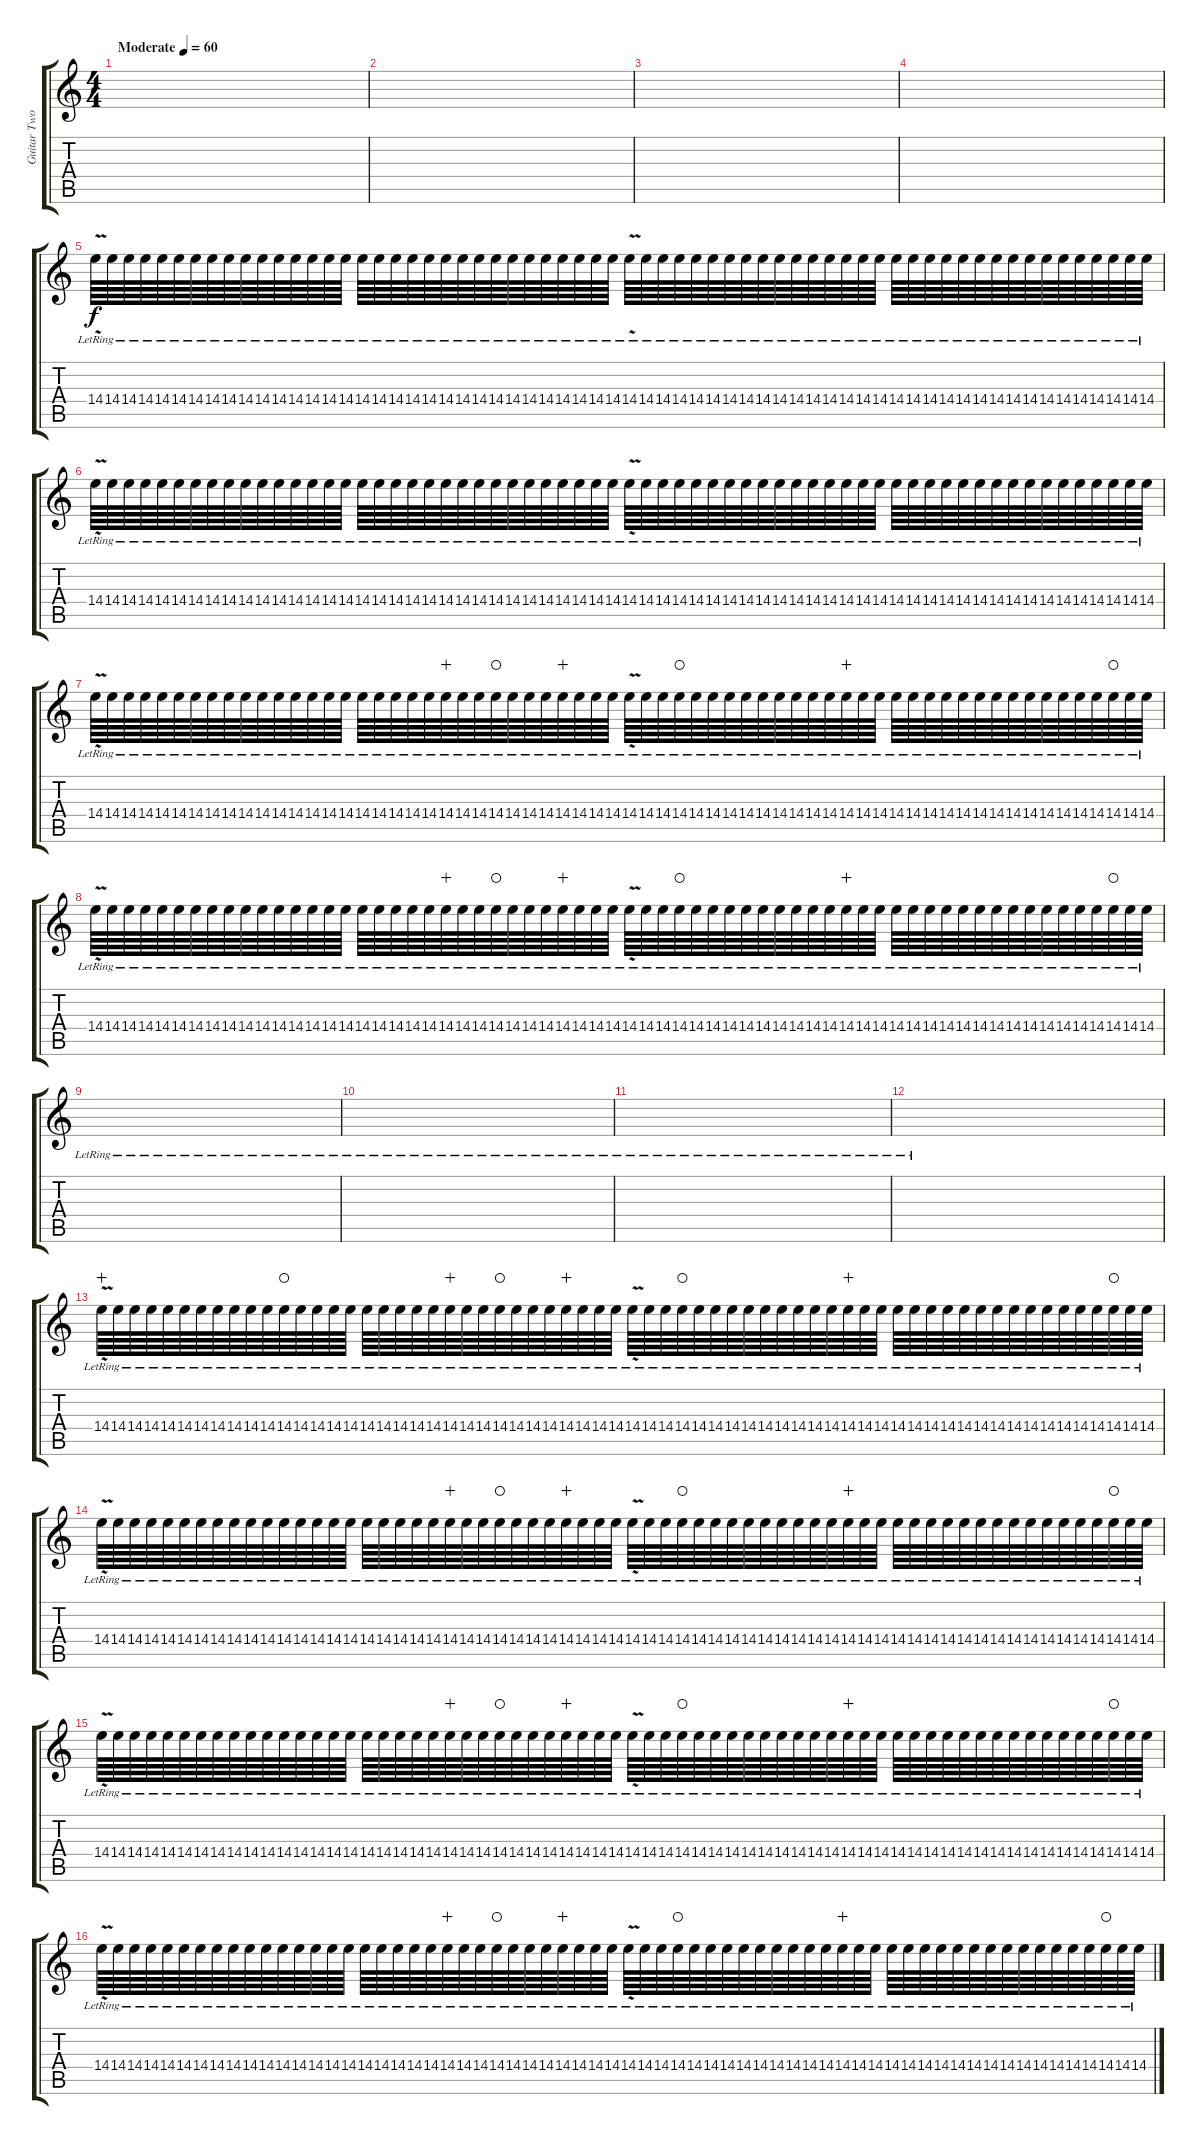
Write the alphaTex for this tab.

\track ("Guitar Two" "Guitar Two") {instrument overdrivenguitar}
\staff {score tabs}
\tuning (E4 B3 G3 D3 A2 E2) {hide}
\ts (4 4)
\tempo (60 "Moderate")
\clef g2
\ks c
|
|
|
|
14.4{v lr}.64 14.4{lr}.64 14.4{lr}.64 14.4{lr}.64 14.4{lr}.64 14.4{lr}.64 14.4{lr}.64 14.4{lr}.64 14.4{lr}.64 14.4{lr}.64 14.4{lr}.64 14.4{lr}.64 14.4{lr}.64 14.4{lr}.64 14.4{lr}.64 14.4{lr}.64 14.4{lr}.64 14.4{lr}.64 14.4{lr}.64 14.4{lr}.64 14.4{lr}.64 14.4{lr}.64 14.4{lr}.64 14.4{lr}.64 14.4{lr}.64 14.4{lr}.64 14.4{lr}.64 14.4{lr}.64 14.4{lr}.64 14.4{lr}.64 14.4{lr}.64 14.4{lr}.64 14.4{v lr}.64 14.4{lr}.64 14.4{lr}.64 14.4{lr}.64 14.4{lr}.64 14.4{lr}.64 14.4{lr}.64 14.4{lr}.64 14.4{lr}.64 14.4{lr}.64 14.4{lr}.64 14.4{lr}.64 14.4{lr}.64 14.4{lr}.64 14.4{lr}.64 14.4{lr}.64 14.4{lr}.64 14.4{lr}.64 14.4{lr}.64 14.4{lr}.64 14.4{lr}.64 14.4{lr}.64 14.4{lr}.64 14.4{lr}.64 14.4{lr}.64 14.4{lr}.64 14.4{lr}.64 14.4{lr}.64 14.4{lr}.64 14.4{lr}.64 14.4{lr}.64 14.4{lr}.64 |
14.4{v lr}.64 14.4{lr}.64 14.4{lr}.64 14.4{lr}.64 14.4{lr}.64 14.4{lr}.64 14.4{lr}.64 14.4{lr}.64 14.4{lr}.64 14.4{lr}.64 14.4{lr}.64 14.4{lr}.64 14.4{lr}.64 14.4{lr}.64 14.4{lr}.64 14.4{lr}.64 14.4{lr}.64 14.4{lr}.64 14.4{lr}.64 14.4{lr}.64 14.4{lr}.64 14.4{lr}.64 14.4{lr}.64 14.4{lr}.64 14.4{lr}.64 14.4{lr}.64 14.4{lr}.64 14.4{lr}.64 14.4{lr}.64 14.4{lr}.64 14.4{lr}.64 14.4{lr}.64 14.4{v lr}.64 14.4{lr}.64 14.4{lr}.64 14.4{lr}.64 14.4{lr}.64 14.4{lr}.64 14.4{lr}.64 14.4{lr}.64 14.4{lr}.64 14.4{lr}.64 14.4{lr}.64 14.4{lr}.64 14.4{lr}.64 14.4{lr}.64 14.4{lr}.64 14.4{lr}.64 14.4{lr}.64 14.4{lr}.64 14.4{lr}.64 14.4{lr}.64 14.4{lr}.64 14.4{lr}.64 14.4{lr}.64 14.4{lr}.64 14.4{lr}.64 14.4{lr}.64 14.4{lr}.64 14.4{lr}.64 14.4{lr}.64 14.4{lr}.64 14.4{lr}.64 14.4{lr}.64 |
14.4{v lr}.64 14.4{lr}.64 14.4{lr}.64 14.4{lr}.64 14.4{lr}.64 14.4{lr}.64 14.4{lr}.64 14.4{lr}.64 14.4{lr}.64 14.4{lr}.64 14.4{lr}.64 14.4{lr}.64 14.4{lr}.64 14.4{lr}.64 14.4{lr}.64 14.4{lr}.64 14.4{lr}.64 14.4{lr}.64 14.4{lr}.64 14.4{lr}.64 14.4{lr}.64 14.4{lr}.64{wahc} 14.4{lr}.64 14.4{lr}.64 14.4{lr}.64{waho} 14.4{lr}.64 14.4{lr}.64 14.4{lr}.64 14.4{lr}.64{wahc} 14.4{lr}.64 14.4{lr}.64 14.4{lr}.64 14.4{v lr}.64 14.4{lr}.64 14.4{lr}.64 14.4{lr}.64{waho} 14.4{lr}.64 14.4{lr}.64 14.4{lr}.64 14.4{lr}.64 14.4{lr}.64 14.4{lr}.64 14.4{lr}.64 14.4{lr}.64 14.4{lr}.64 14.4{lr}.64{wahc} 14.4{lr}.64 14.4{lr}.64 14.4{lr}.64 14.4{lr}.64 14.4{lr}.64 14.4{lr}.64 14.4{lr}.64 14.4{lr}.64 14.4{lr}.64 14.4{lr}.64 14.4{lr}.64 14.4{lr}.64 14.4{lr}.64 14.4{lr}.64 14.4{lr}.64 14.4{lr}.64{waho} 14.4{lr}.64 14.4{lr}.64 |
14.4{v lr}.64 14.4{lr}.64 14.4{lr}.64 14.4{lr}.64 14.4{lr}.64 14.4{lr}.64 14.4{lr}.64 14.4{lr}.64 14.4{lr}.64 14.4{lr}.64 14.4{lr}.64 14.4{lr}.64 14.4{lr}.64 14.4{lr}.64 14.4{lr}.64 14.4{lr}.64 14.4{lr}.64 14.4{lr}.64 14.4{lr}.64 14.4{lr}.64 14.4{lr}.64 14.4{lr}.64{wahc} 14.4{lr}.64 14.4{lr}.64 14.4{lr}.64{waho} 14.4{lr}.64 14.4{lr}.64 14.4{lr}.64 14.4{lr}.64{wahc} 14.4{lr}.64 14.4{lr}.64 14.4{lr}.64 14.4{v lr}.64 14.4{lr}.64 14.4{lr}.64 14.4{lr}.64{waho} 14.4{lr}.64 14.4{lr}.64 14.4{lr}.64 14.4{lr}.64 14.4{lr}.64 14.4{lr}.64 14.4{lr}.64 14.4{lr}.64 14.4{lr}.64 14.4{lr}.64{wahc} 14.4{lr}.64 14.4{lr}.64 14.4{lr}.64 14.4{lr}.64 14.4{lr}.64 14.4{lr}.64 14.4{lr}.64 14.4{lr}.64 14.4{lr}.64 14.4{lr}.64 14.4{lr}.64 14.4{lr}.64 14.4{lr}.64 14.4{lr}.64 14.4{lr}.64 14.4{lr}.64{waho} 14.4{lr}.64 14.4{lr}.64 |
|
|
|
|
14.4{v lr}.64{wahc} 14.4{lr}.64 14.4{lr}.64 14.4{lr}.64 14.4{lr}.64 14.4{lr}.64 14.4{lr}.64 14.4{lr}.64 14.4{lr}.64 14.4{lr}.64 14.4{lr}.64 14.4{lr}.64{waho} 14.4{lr}.64 14.4{lr}.64 14.4{lr}.64 14.4{lr}.64 14.4{lr}.64 14.4{lr}.64 14.4{lr}.64 14.4{lr}.64 14.4{lr}.64 14.4{lr}.64{wahc} 14.4{lr}.64 14.4{lr}.64 14.4{lr}.64{waho} 14.4{lr}.64 14.4{lr}.64 14.4{lr}.64 14.4{lr}.64{wahc} 14.4{lr}.64 14.4{lr}.64 14.4{lr}.64 14.4{v lr}.64 14.4{lr}.64 14.4{lr}.64 14.4{lr}.64{waho} 14.4{lr}.64 14.4{lr}.64 14.4{lr}.64 14.4{lr}.64 14.4{lr}.64 14.4{lr}.64 14.4{lr}.64 14.4{lr}.64 14.4{lr}.64 14.4{lr}.64{wahc} 14.4{lr}.64 14.4{lr}.64 14.4{lr}.64 14.4{lr}.64 14.4{lr}.64 14.4{lr}.64 14.4{lr}.64 14.4{lr}.64 14.4{lr}.64 14.4{lr}.64 14.4{lr}.64 14.4{lr}.64 14.4{lr}.64 14.4{lr}.64 14.4{lr}.64 14.4{lr}.64{waho} 14.4{lr}.64 14.4{lr}.64 |
14.4{v lr}.64 14.4{lr}.64 14.4{lr}.64 14.4{lr}.64 14.4{lr}.64 14.4{lr}.64 14.4{lr}.64 14.4{lr}.64 14.4{lr}.64 14.4{lr}.64 14.4{lr}.64 14.4{lr}.64 14.4{lr}.64 14.4{lr}.64 14.4{lr}.64 14.4{lr}.64 14.4{lr}.64 14.4{lr}.64 14.4{lr}.64 14.4{lr}.64 14.4{lr}.64 14.4{lr}.64{wahc} 14.4{lr}.64 14.4{lr}.64 14.4{lr}.64{waho} 14.4{lr}.64 14.4{lr}.64 14.4{lr}.64 14.4{lr}.64{wahc} 14.4{lr}.64 14.4{lr}.64 14.4{lr}.64 14.4{v lr}.64 14.4{lr}.64 14.4{lr}.64 14.4{lr}.64{waho} 14.4{lr}.64 14.4{lr}.64 14.4{lr}.64 14.4{lr}.64 14.4{lr}.64 14.4{lr}.64 14.4{lr}.64 14.4{lr}.64 14.4{lr}.64 14.4{lr}.64{wahc} 14.4{lr}.64 14.4{lr}.64 14.4{lr}.64 14.4{lr}.64 14.4{lr}.64 14.4{lr}.64 14.4{lr}.64 14.4{lr}.64 14.4{lr}.64 14.4{lr}.64 14.4{lr}.64 14.4{lr}.64 14.4{lr}.64 14.4{lr}.64 14.4{lr}.64 14.4{lr}.64{waho} 14.4{lr}.64 14.4{lr}.64 |
14.4{v lr}.64 14.4{lr}.64 14.4{lr}.64 14.4{lr}.64 14.4{lr}.64 14.4{lr}.64 14.4{lr}.64 14.4{lr}.64 14.4{lr}.64 14.4{lr}.64 14.4{lr}.64 14.4{lr}.64 14.4{lr}.64 14.4{lr}.64 14.4{lr}.64 14.4{lr}.64 14.4{lr}.64 14.4{lr}.64 14.4{lr}.64 14.4{lr}.64 14.4{lr}.64 14.4{lr}.64{wahc} 14.4{lr}.64 14.4{lr}.64 14.4{lr}.64{waho} 14.4{lr}.64 14.4{lr}.64 14.4{lr}.64 14.4{lr}.64{wahc} 14.4{lr}.64 14.4{lr}.64 14.4{lr}.64 14.4{v lr}.64 14.4{lr}.64 14.4{lr}.64 14.4{lr}.64{waho} 14.4{lr}.64 14.4{lr}.64 14.4{lr}.64 14.4{lr}.64 14.4{lr}.64 14.4{lr}.64 14.4{lr}.64 14.4{lr}.64 14.4{lr}.64 14.4{lr}.64{wahc} 14.4{lr}.64 14.4{lr}.64 14.4{lr}.64 14.4{lr}.64 14.4{lr}.64 14.4{lr}.64 14.4{lr}.64 14.4{lr}.64 14.4{lr}.64 14.4{lr}.64 14.4{lr}.64 14.4{lr}.64 14.4{lr}.64 14.4{lr}.64 14.4{lr}.64 14.4{lr}.64{waho} 14.4{lr}.64 14.4{lr}.64 |
14.4{v lr}.64 14.4{lr}.64 14.4{lr}.64 14.4{lr}.64 14.4{lr}.64 14.4{lr}.64 14.4{lr}.64 14.4{lr}.64 14.4{lr}.64 14.4{lr}.64 14.4{lr}.64 14.4{lr}.64 14.4{lr}.64 14.4{lr}.64 14.4{lr}.64 14.4{lr}.64 14.4{lr}.64 14.4{lr}.64 14.4{lr}.64 14.4{lr}.64 14.4{lr}.64 14.4{lr}.64{wahc} 14.4{lr}.64 14.4{lr}.64 14.4{lr}.64{waho} 14.4{lr}.64 14.4{lr}.64 14.4{lr}.64 14.4{lr}.64{wahc} 14.4{lr}.64 14.4{lr}.64 14.4{lr}.64 14.4{v lr}.64 14.4{lr}.64 14.4{lr}.64 14.4{lr}.64{waho} 14.4{lr}.64 14.4{lr}.64 14.4{lr}.64 14.4{lr}.64 14.4{lr}.64 14.4{lr}.64 14.4{lr}.64 14.4{lr}.64 14.4{lr}.64 14.4{lr}.64{wahc} 14.4{lr}.64 14.4{lr}.64 14.4{lr}.64 14.4{lr}.64 14.4{lr}.64 14.4{lr}.64 14.4{lr}.64 14.4{lr}.64 14.4{lr}.64 14.4{lr}.64 14.4{lr}.64 14.4{lr}.64 14.4{lr}.64 14.4{lr}.64 14.4{lr}.64 14.4{lr}.64{waho} 14.4{lr}.64 14.4{lr}.64
